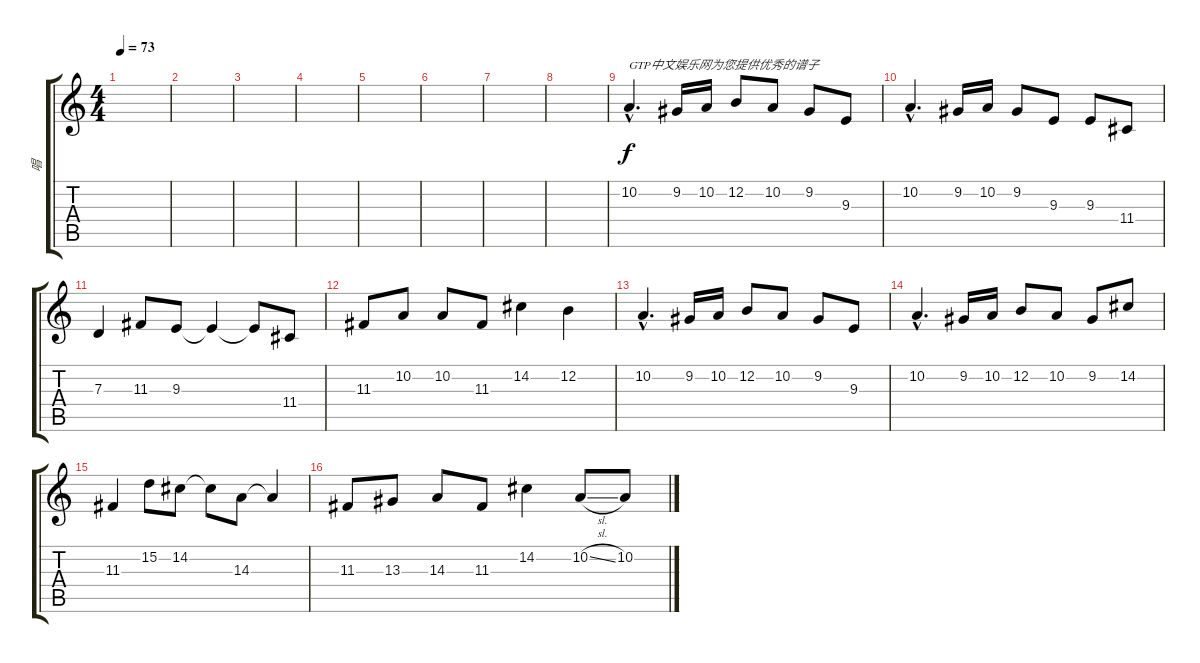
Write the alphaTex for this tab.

\track ("唱" "唱") {instrument electricgrandpiano}
\staff {score tabs}
\tuning (E4 B3 G3 D3 A2 E2) {hide}
\ts (4 4)
\tempo 73
\clef g2
\ks c
|
|
|
|
|
|
|
|
10.2{hac}.4{d txt "GTP中文娱乐网为您提供优秀的谱子"} 9.2.16 10.2.16 12.2.8 10.2.8 9.2.8 9.3.8 |
10.2{hac}.4{d} 9.2.16 10.2.16 9.2.8 9.3.8 9.3.8 11.4.8 |
7.3.4 11.3.8 9.3.8 9.3{t}.4 9.3{t}.8 11.4.8 |
11.3.8 10.2.8 10.2.8 11.3.8 14.2.4 12.2.4 |
10.2{hac}.4{d} 9.2.16 10.2.16 12.2.8 10.2.8 9.2.8 9.3.8 |
10.2{hac}.4{d} 9.2.16 10.2.16 12.2.8 10.2.8 9.2.8 14.2.8 |
11.3.4 15.2.8 14.2.8 14.2{t}.8 14.3.8 14.3{t}.4 |
11.3.8 13.3.8 14.3.8 11.3.8 14.2.4 10.2{sl}.8 10.2.8
